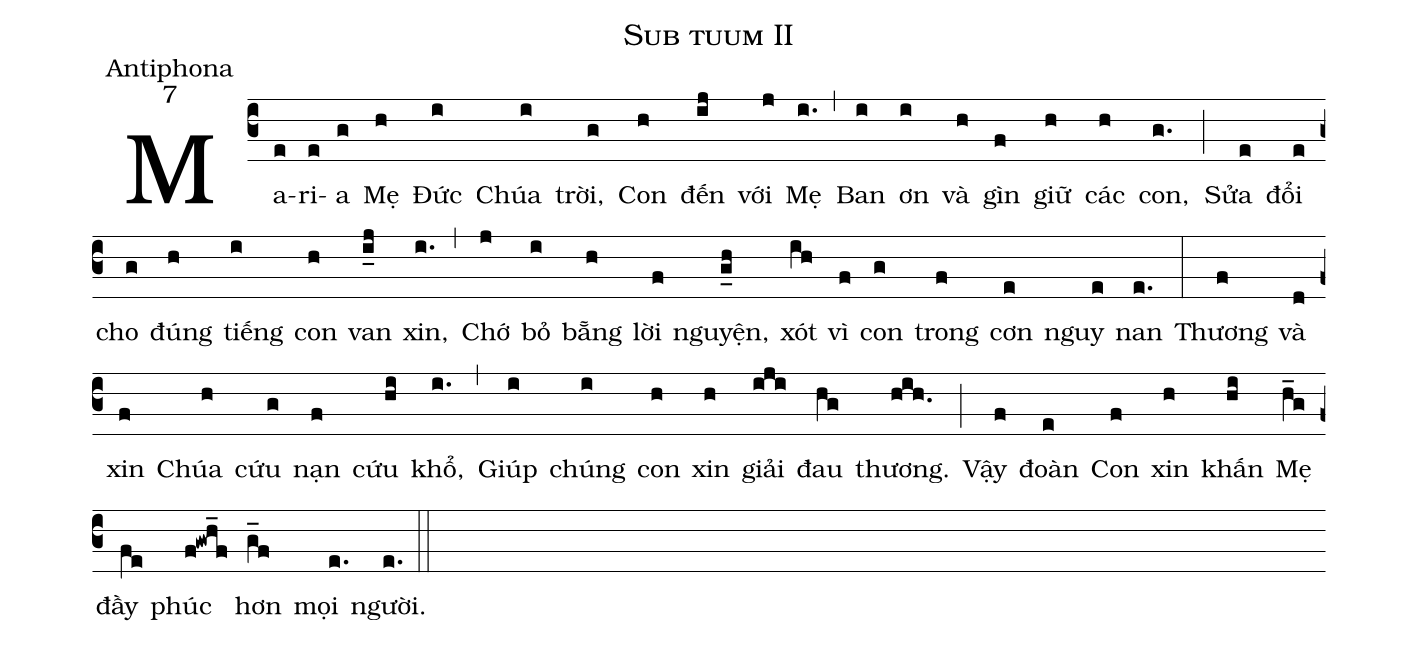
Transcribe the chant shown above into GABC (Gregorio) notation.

name:Sub tuum II;
office-part:Antiphona;
mode:7;
%%
(c3)Ma-(e)ri-(e)a(g) Mẹ(h) Đức(i) Chúa(i) trời,(g) Con(h) đến(ij) với(j) Mẹ(i.) (,)
Ban(i) ơn(i) và(h) gìn(f) giữ(h) các(h) con,(g.) (;)
Sửa(e) đổi(e) cho(g) đúng(h) tiếng(i) con(h) van(i_j) xin,(i.) (,)
Chớ(j) bỏ(i) bẵng(h) lời(f) nguyện,(g_h) xót(ih) vì(f) con(g) trong(f) cơn(e) nguy(e) nan(e.) (:)
Thương(f) và(d) xin(f) Chúa(h) cứu(g) nạn(f) cứu(hi) khổ,(i.) (,)
Giúp(i) chúng(i) con(h) xin(h) giải(iji) đau(hg) thương.(hih.) (;) Vậy(f) đoàn(e)
Con(f) xin(h) khấn(hi) Mẹ(h_g)  đầy(fe) phúc(f!gwh_f) hơn(g_f) mọi(e.) người.(e.) (::)
